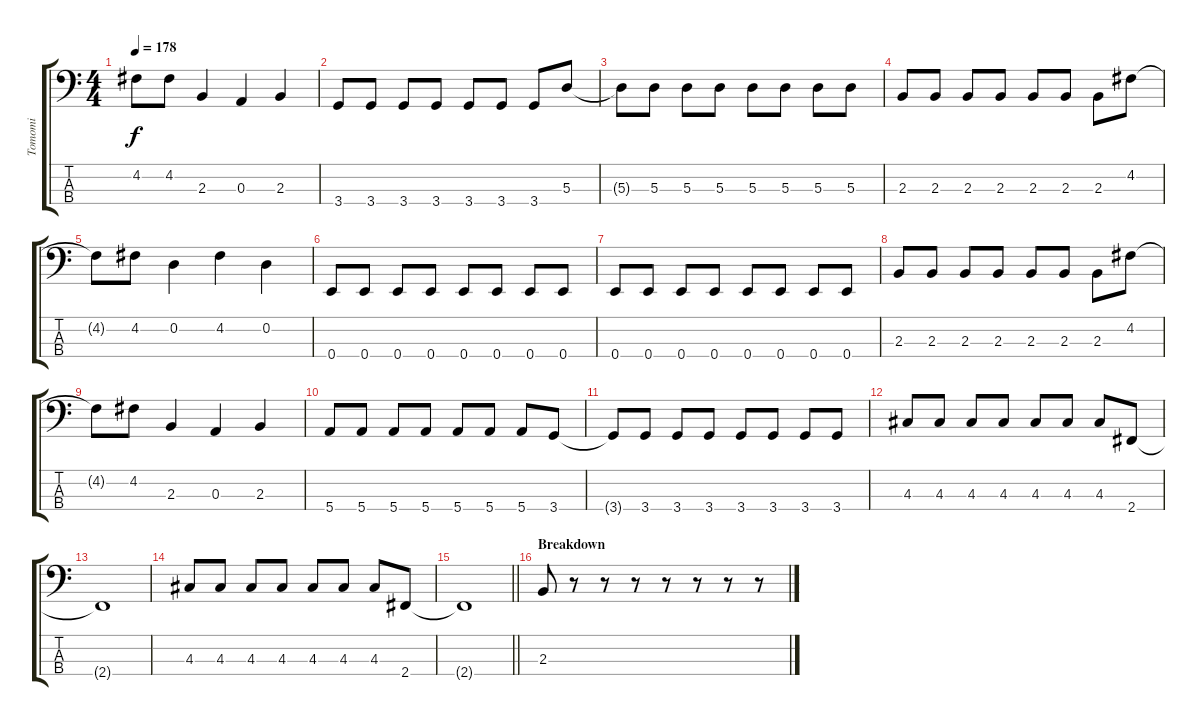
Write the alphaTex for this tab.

\track ("Tomomi" "Tomomi") {instrument electricbassfinger}
\staff {score tabs}
\tuning (G2 D2 A1 E1) {hide}
\ts (4 4)
\tempo 178
\clef f4
\ks c
4.2{t}.8{dy f} 4.2.8 2.3.4 0.3.4 2.3.4 |
3.4.8 3.4.8 3.4.8 3.4.8 3.4.8 3.4.8 3.4.8 5.3.8 |
5.3{t}.8 5.3.8 5.3.8 5.3.8 5.3.8 5.3.8 5.3.8 5.3.8 |
2.3.8 2.3.8 2.3.8 2.3.8 2.3.8 2.3.8 2.3.8 4.2.8 |
4.2{t}.8 4.2.8 0.2.4 4.2.4 0.2.4 |
0.4.8 0.4.8 0.4.8 0.4.8 0.4.8 0.4.8 0.4.8 0.4.8 |
0.4.8 0.4.8 0.4.8 0.4.8 0.4.8 0.4.8 0.4.8 0.4.8 |
2.3.8 2.3.8 2.3.8 2.3.8 2.3.8 2.3.8 2.3.8 4.2.8 |
4.2{t}.8 4.2.8 2.3.4 0.3.4 2.3.4 |
5.4.8 5.4.8 5.4.8 5.4.8 5.4.8 5.4.8 5.4.8 3.4.8 |
3.4{t}.8 3.4.8 3.4.8 3.4.8 3.4.8 3.4.8 3.4.8 3.4.8 |
4.3.8 4.3.8 4.3.8 4.3.8 4.3.8 4.3.8 4.3.8 2.4.8 |
2.4{t}.1 |
4.3.8 4.3.8 4.3.8 4.3.8 4.3.8 4.3.8 4.3.8 2.4.8 |
\barLineRight lightlight
2.4{t}.1 |
\section ("" "Breakdown")
2.3.8 r.8 r.8 r.8 r.8 r.8 r.8 r.8
